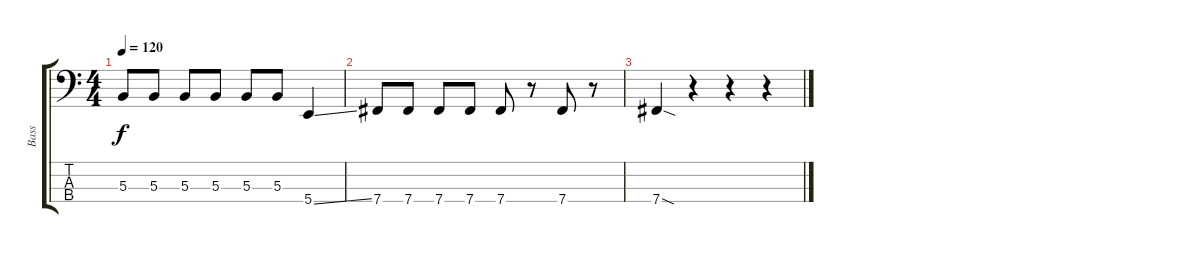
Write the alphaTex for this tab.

\track ("Bass" "Bass") {instrument slapbass2}
\staff {score tabs}
\tuning (E2 B1 Gb1 B0) {hide}
\ts (4 4)
\tempo 120
\clef f4
\ks c
5.3.8{dy f} 5.3.8 5.3.8 5.3.8 5.3.8 5.3.8 5.4{ss}.4 |
7.4.8 7.4.8 7.4.8 7.4.8 7.4.8 r.8 7.4.8 r.8 |
7.4{sod}.4 r.4 r.4 r.4
